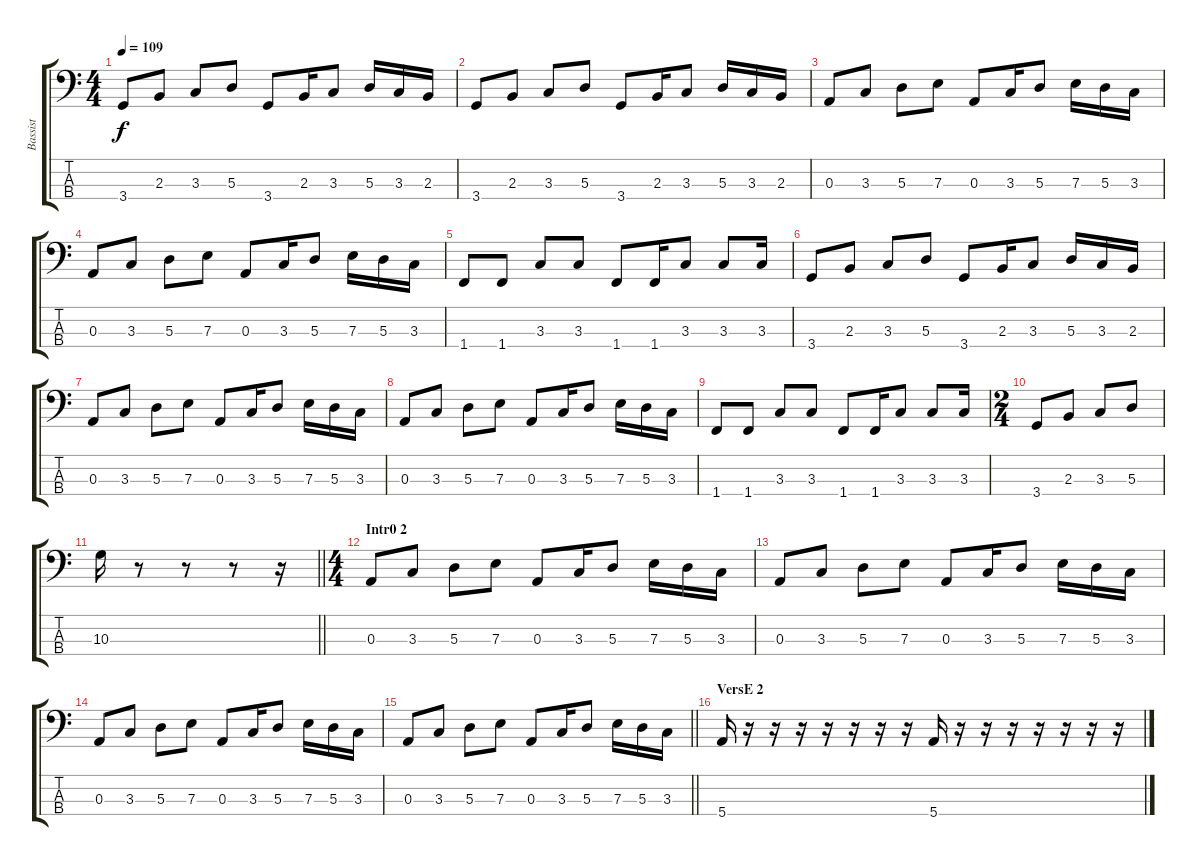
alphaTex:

\track ("Bassist" "Bassist") {instrument electricbasspick}
\staff {score tabs}
\tuning (G2 D2 A1 E1) {hide}
\ts (4 4)
\tempo 109
\clef f4
\ks c
3.4.8{dy f} 2.3.8 3.3.8 5.3.8 3.4.8 2.3.16 3.3.8 5.3.16 3.3.16 2.3.16 |
3.4.8 2.3.8 3.3.8 5.3.8 3.4.8 2.3.16 3.3.8 5.3.16 3.3.16 2.3.16 |
0.3.8 3.3.8 5.3.8 7.3.8 0.3.8 3.3.16 5.3.8 7.3.16 5.3.16 3.3.16 |
0.3.8 3.3.8 5.3.8 7.3.8 0.3.8 3.3.16 5.3.8 7.3.16 5.3.16 3.3.16 |
1.4.8 1.4.8 3.3.8 3.3.8 1.4.8 1.4.16 3.3.8 3.3.8 3.3.16 |
3.4.8 2.3.8 3.3.8 5.3.8 3.4.8 2.3.16 3.3.8 5.3.16 3.3.16 2.3.16 |
0.3.8 3.3.8 5.3.8 7.3.8 0.3.8 3.3.16 5.3.8 7.3.16 5.3.16 3.3.16 |
0.3.8 3.3.8 5.3.8 7.3.8 0.3.8 3.3.16 5.3.8 7.3.16 5.3.16 3.3.16 |
1.4.8 1.4.8 3.3.8 3.3.8 1.4.8 1.4.16 3.3.8 3.3.8 3.3.16 |
\ts (2 4)
3.4.8 2.3.8 3.3.8 5.3.8 |
\barLineRight lightlight
10.3.16 r.8 r.8 r.8 r.16 |
\ts (4 4)
\section ("" "Intr0 2")
0.3.8 3.3.8 5.3.8 7.3.8 0.3.8 3.3.16 5.3.8 7.3.16 5.3.16 3.3.16 |
0.3.8 3.3.8 5.3.8 7.3.8 0.3.8 3.3.16 5.3.8 7.3.16 5.3.16 3.3.16 |
0.3.8 3.3.8 5.3.8 7.3.8 0.3.8 3.3.16 5.3.8 7.3.16 5.3.16 3.3.16 |
\barLineRight lightlight
0.3.8 3.3.8 5.3.8 7.3.8 0.3.8 3.3.16 5.3.8 7.3.16 5.3.16 3.3.16 |
\section ("" "VersE 2")
5.4.16 r.16 r.16 r.16 r.16 r.16 r.16 r.16 5.4.16 r.16 r.16 r.16 r.16 r.16 r.16 r.16
